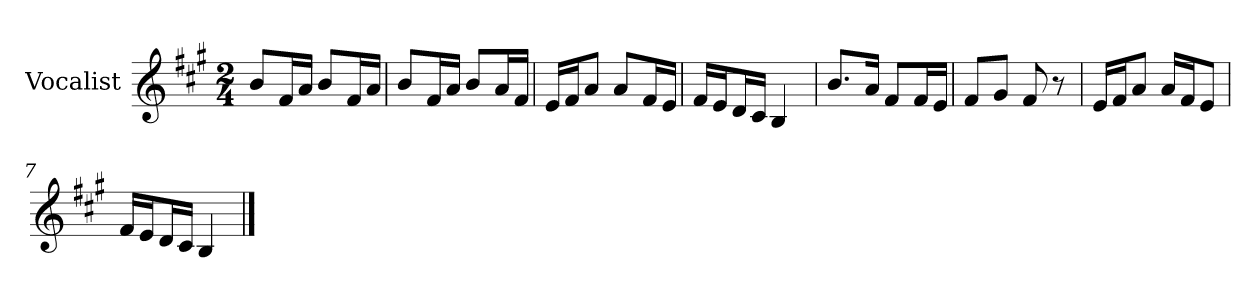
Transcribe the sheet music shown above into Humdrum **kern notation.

**kern
*part1
*staff1
*I"Vocalist
*k[f#c#g#]
*A:
*M2/4
=
8bL
16f#L
16aJJ
8bL
16f#L
16aJJ
=1
8bL
16f#L
16aJJ
8bL
16aL
16f#JJ
=2
16eLL
16f#J
8aJ
8aL
16f#L
16eJJ
=3
16f#LL
16eJ
16dL
16c#JJ
4B
=4
8.bL
16aJk
8f#L
16f#L
16eJJ
=5
8f#L
8g#J
8f#
8r
=6
16eLL
16f#J
8aJ
16aLL
16f#J
8eJ
=7
16f#LL
16eJ
16dL
16c#JJ
4B
==
*-
